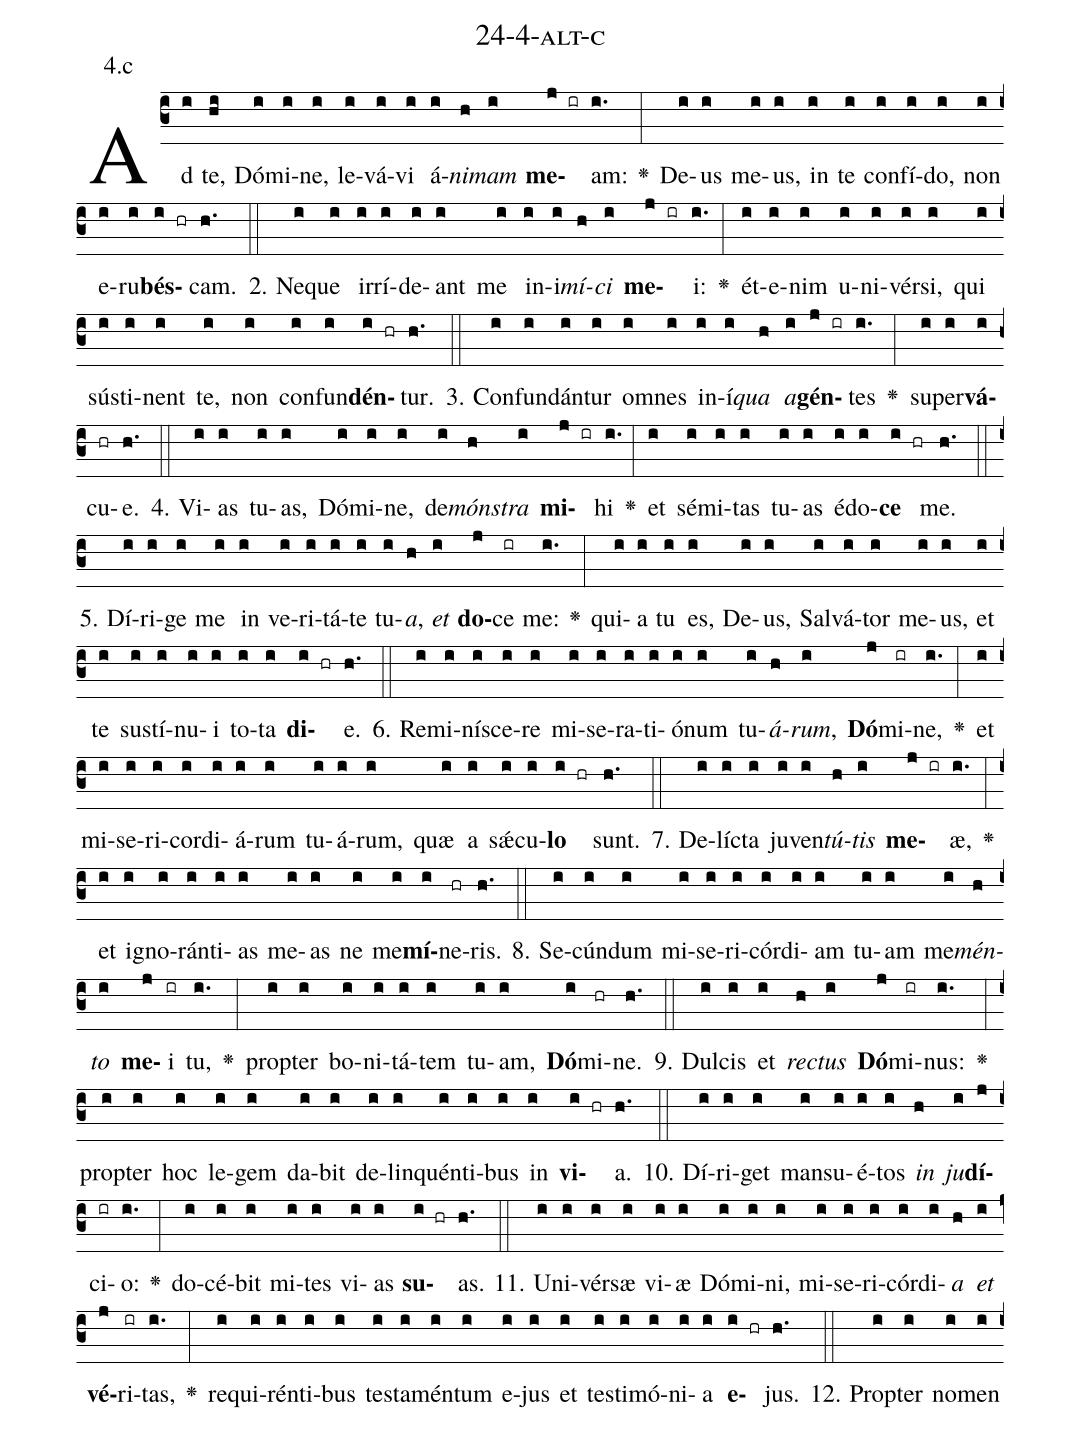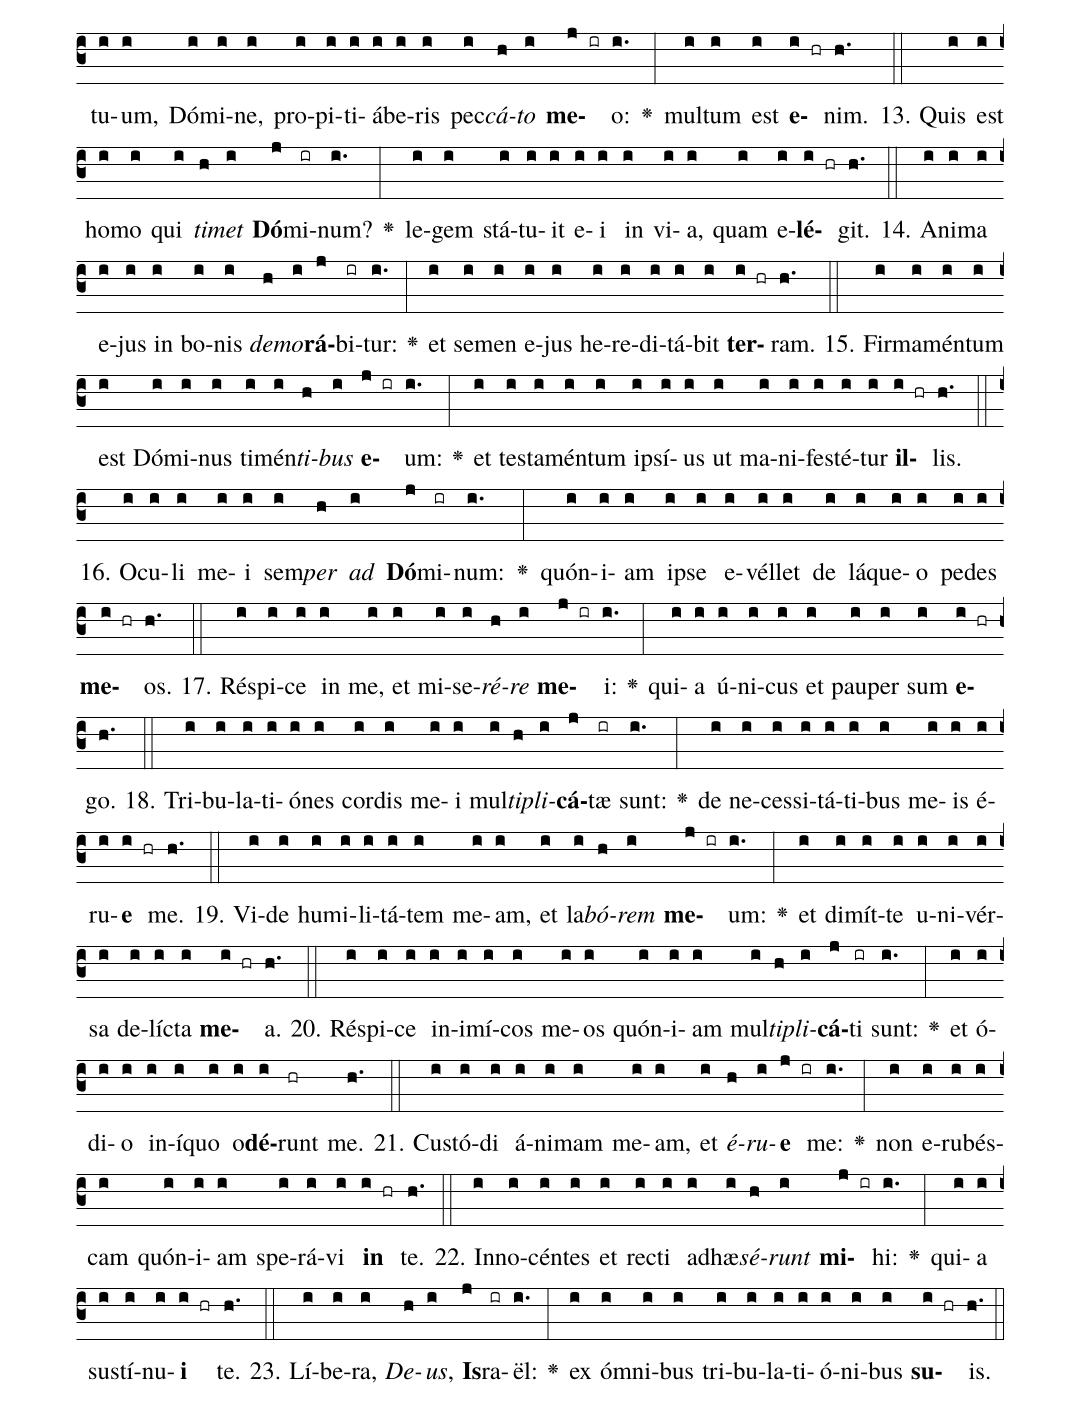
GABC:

name: 24-4-alt-c;
annotation: 4.c;
%%
(c3)Ad(i) te,(hi) Dó(i)mi(i)ne,(i) le(i)vá(i)vi(i) á(i)<i>ni</i>(h)<i>mam</i>(i) <b>me</b>(j ir)am:(i.) <v>\greheightstar</v>(:) De(i)us(i) me(i)us,(i) in(i) te(i) con(i)fí(i)do,(i) non(i) e(i)ru(i)<b>bés</b>(i hr)cam.(h.) (::)
2. Ne(i)que(i) ir(i)rí(i)de(i)ant(i) me(i) in(i)i(i)<i>mí</i>(h)<i>ci</i>(i) <b>me</b>(j ir)i:(i.) <v>\greheightstar</v>(:) ét(i)e(i)nim(i) u(i)ni(i)vér(i)si,(i) qui(i) sús(i)ti(i)nent(i) te,(i) non(i) con(i)fun(i)<b>dén</b>(i hr)tur.(h.) (::)
3. Con(i)fun(i)dán(i)tur(i) om(i)nes(i) in(i)í(i)<i>qua</i>(h) <i>a</i>(i)<b>gén</b>(j ir)tes(i.) <v>\greheightstar</v>(:) su(i)per(i)<b>vá</b>(i)cu(hr)e.(h.) (::)
4. Vi(i)as(i) tu(i)as,(i) Dó(i)mi(i)ne,(i) de(i)<i>móns</i>(h)<i>tra</i>(i) <b>mi</b>(j ir)hi(i.) <v>\greheightstar</v>(:) et(i) sé(i)mi(i)tas(i) tu(i)as(i) é(i)do(i)<b>ce</b>(i hr) me.(h.) (::)
5. Dí(i)ri(i)ge(i) me(i) in(i) ve(i)ri(i)tá(i)te(i) tu(i)<i>a</i>,(h) <i>et</i>(i) <b>do</b>(j)ce(ir) me:(i.) <v>\greheightstar</v>(:) qui(i)a(i) tu(i) es,(i) De(i)us,(i) Sal(i)vá(i)tor(i) me(i)us,(i) et(i) te(i) sus(i)tí(i)nu(i)i(i) to(i)ta(i) <b>di</b>(i hr)e.(h.) (::)
6. Re(i)mi(i)ní(i)sce(i)re(i) mi(i)se(i)ra(i)ti(i)ó(i)num(i) tu(i)<i>á</i>(h)<i>rum</i>,(i) <b>Dó</b>(j)mi(ir)ne,(i.) <v>\greheightstar</v>(:) et(i) mi(i)se(i)ri(i)cor(i)di(i)á(i)rum(i) tu(i)á(i)rum,(i) quæ(i) a(i) sǽ(i)cu(i)<b>lo</b>(i hr) sunt.(h.) (::)
7. De(i)líc(i)ta(i) ju(i)ven(i)<i>tú</i>(h)<i>tis</i>(i) <b>me</b>(j ir)æ,(i.) <v>\greheightstar</v>(:) et(i) i(i)gno(i)rán(i)ti(i)as(i) me(i)as(i) ne(i) me(i)<b>mí</b>(i)ne(hr)ris.(h.) (::)
8. Se(i)cún(i)dum(i) mi(i)se(i)ri(i)cór(i)di(i)am(i) tu(i)am(i) me(i)<i>mén</i>(h)<i>to</i>(i) <b>me</b>(j)i(ir) tu,(i.) <v>\greheightstar</v>(:) prop(i)ter(i) bo(i)ni(i)tá(i)tem(i) tu(i)am,(i) <b>Dó</b>(i)mi(hr)ne.(h.) (::)
9. Dul(i)cis(i) et(i) <i>rec</i>(h)<i>tus</i>(i) <b>Dó</b>(j)mi(ir)nus:(i.) <v>\greheightstar</v>(:) prop(i)ter(i) hoc(i) le(i)gem(i) da(i)bit(i) de(i)lin(i)quén(i)ti(i)bus(i) in(i) <b>vi</b>(i hr)a.(h.) (::)
10. Dí(i)ri(i)get(i) man(i)su(i)é(i)tos(i) <i>in</i>(h) <i>ju</i>(i)<b>dí</b>(j)ci(ir)o:(i.) <v>\greheightstar</v>(:) do(i)cé(i)bit(i) mi(i)tes(i) vi(i)as(i) <b>su</b>(i hr)as.(h.) (::)
11. U(i)ni(i)vér(i)sæ(i) vi(i)æ(i) Dó(i)mi(i)ni,(i) mi(i)se(i)ri(i)cór(i)di(i)<i>a</i>(h) <i>et</i>(i) <b>vé</b>(j)ri(ir)tas,(i.) <v>\greheightstar</v>(:) re(i)qui(i)rén(i)ti(i)bus(i) tes(i)ta(i)mén(i)tum(i) e(i)jus(i) et(i) tes(i)ti(i)mó(i)ni(i)a(i) <b>e</b>(i hr)jus.(h.) (::)
12. Prop(i)ter(i) no(i)men(i) tu(i)um,(i) Dó(i)mi(i)ne,(i) pro(i)pi(i)ti(i)á(i)be(i)ris(i) pec(i)<i>cá</i>(h)<i>to</i>(i) <b>me</b>(j ir)o:(i.) <v>\greheightstar</v>(:) mul(i)tum(i) est(i) <b>e</b>(i hr)nim.(h.) (::)
13. Quis(i) est(i) ho(i)mo(i) qui(i) <i>ti</i>(h)<i>met</i>(i) <b>Dó</b>(j)mi(ir)num?(i.) <v>\greheightstar</v>(:) le(i)gem(i) stá(i)tu(i)it(i) e(i)i(i) in(i) vi(i)a,(i) quam(i) e(i)<b>lé</b>(i hr)git.(h.) (::)
14. A(i)ni(i)ma(i) e(i)jus(i) in(i) bo(i)nis(i) <i>de</i>(h)<i>mo</i>(i)<b>rá</b>(j)bi(ir)tur:(i.) <v>\greheightstar</v>(:) et(i) se(i)men(i) e(i)jus(i) he(i)re(i)di(i)tá(i)bit(i) <b>ter</b>(i hr)ram.(h.) (::)
15. Fir(i)ma(i)mén(i)tum(i) est(i) Dó(i)mi(i)nus(i) ti(i)mén(i)<i>ti</i>(h)<i>bus</i>(i) <b>e</b>(j ir)um:(i.) <v>\greheightstar</v>(:) et(i) tes(i)ta(i)mén(i)tum(i) ip(i)sí(i)us(i) ut(i) ma(i)ni(i)fes(i)té(i)tur(i) <b>il</b>(i hr)lis.(h.) (::)
16. O(i)cu(i)li(i) me(i)i(i) sem(i)<i>per</i>(h) <i>ad</i>(i) <b>Dó</b>(j)mi(ir)num:(i.) <v>\greheightstar</v>(:) quón(i)i(i)am(i) ip(i)se(i) e(i)vél(i)let(i) de(i) lá(i)que(i)o(i) pe(i)des(i) <b>me</b>(i hr)os.(h.) (::)
17. Ré(i)spi(i)ce(i) in(i) me,(i) et(i) mi(i)se(i)<i>ré</i>(h)<i>re</i>(i) <b>me</b>(j ir)i:(i.) <v>\greheightstar</v>(:) qui(i)a(i) ú(i)ni(i)cus(i) et(i) pau(i)per(i) sum(i) <b>e</b>(i hr)go.(h.) (::)
18. Tri(i)bu(i)la(i)ti(i)ó(i)nes(i) cor(i)dis(i) me(i)i(i) mul(i)<i>ti</i>(h)<i>pli</i>(i)<b>cá</b>(j)tæ(ir) sunt:(i.) <v>\greheightstar</v>(:) de(i) ne(i)ces(i)si(i)tá(i)ti(i)bus(i) me(i)is(i) é(i)ru(i)<b>e</b>(i hr) me.(h.) (::)
19. Vi(i)de(i) hu(i)mi(i)li(i)tá(i)tem(i) me(i)am,(i) et(i) la(i)<i>bó</i>(h)<i>rem</i>(i) <b>me</b>(j ir)um:(i.) <v>\greheightstar</v>(:) et(i) di(i)mít(i)te(i) u(i)ni(i)vér(i)sa(i) de(i)líc(i)ta(i) <b>me</b>(i hr)a.(h.) (::)
20. Ré(i)spi(i)ce(i) in(i)i(i)mí(i)cos(i) me(i)os(i) quón(i)i(i)am(i) mul(i)<i>ti</i>(h)<i>pli</i>(i)<b>cá</b>(j)ti(ir) sunt:(i.) <v>\greheightstar</v>(:) et(i) ó(i)di(i)o(i) in(i)í(i)quo(i) o(i)<b>dé</b>(i)runt(hr) me.(h.) (::)
21. Cus(i)tó(i)di(i) á(i)ni(i)mam(i) me(i)am,(i) et(i) <i>é</i>(h)<i>ru</i>(i)<b>e</b>(j ir) me:(i.) <v>\greheightstar</v>(:) non(i) e(i)ru(i)bés(i)cam(i) quón(i)i(i)am(i) spe(i)rá(i)vi(i) <b>in</b>(i hr) te.(h.) (::)
22. In(i)no(i)cén(i)tes(i) et(i) rec(i)ti(i) ad(i)hæ(i)<i>sé</i>(h)<i>runt</i>(i) <b>mi</b>(j ir)hi:(i.) <v>\greheightstar</v>(:) qui(i)a(i) sus(i)tí(i)nu(i)<b>i</b>(i hr) te.(h.) (::)
23. Lí(i)be(i)ra,(i) <i>De</i>(h)<i>us</i>,(i) <b>Is</b>(j)ra(ir)ël:(i.) <v>\greheightstar</v>(:) ex(i) óm(i)ni(i)bus(i) tri(i)bu(i)la(i)ti(i)ó(i)ni(i)bus(i) <b>su</b>(i hr)is.(h.) (::)
